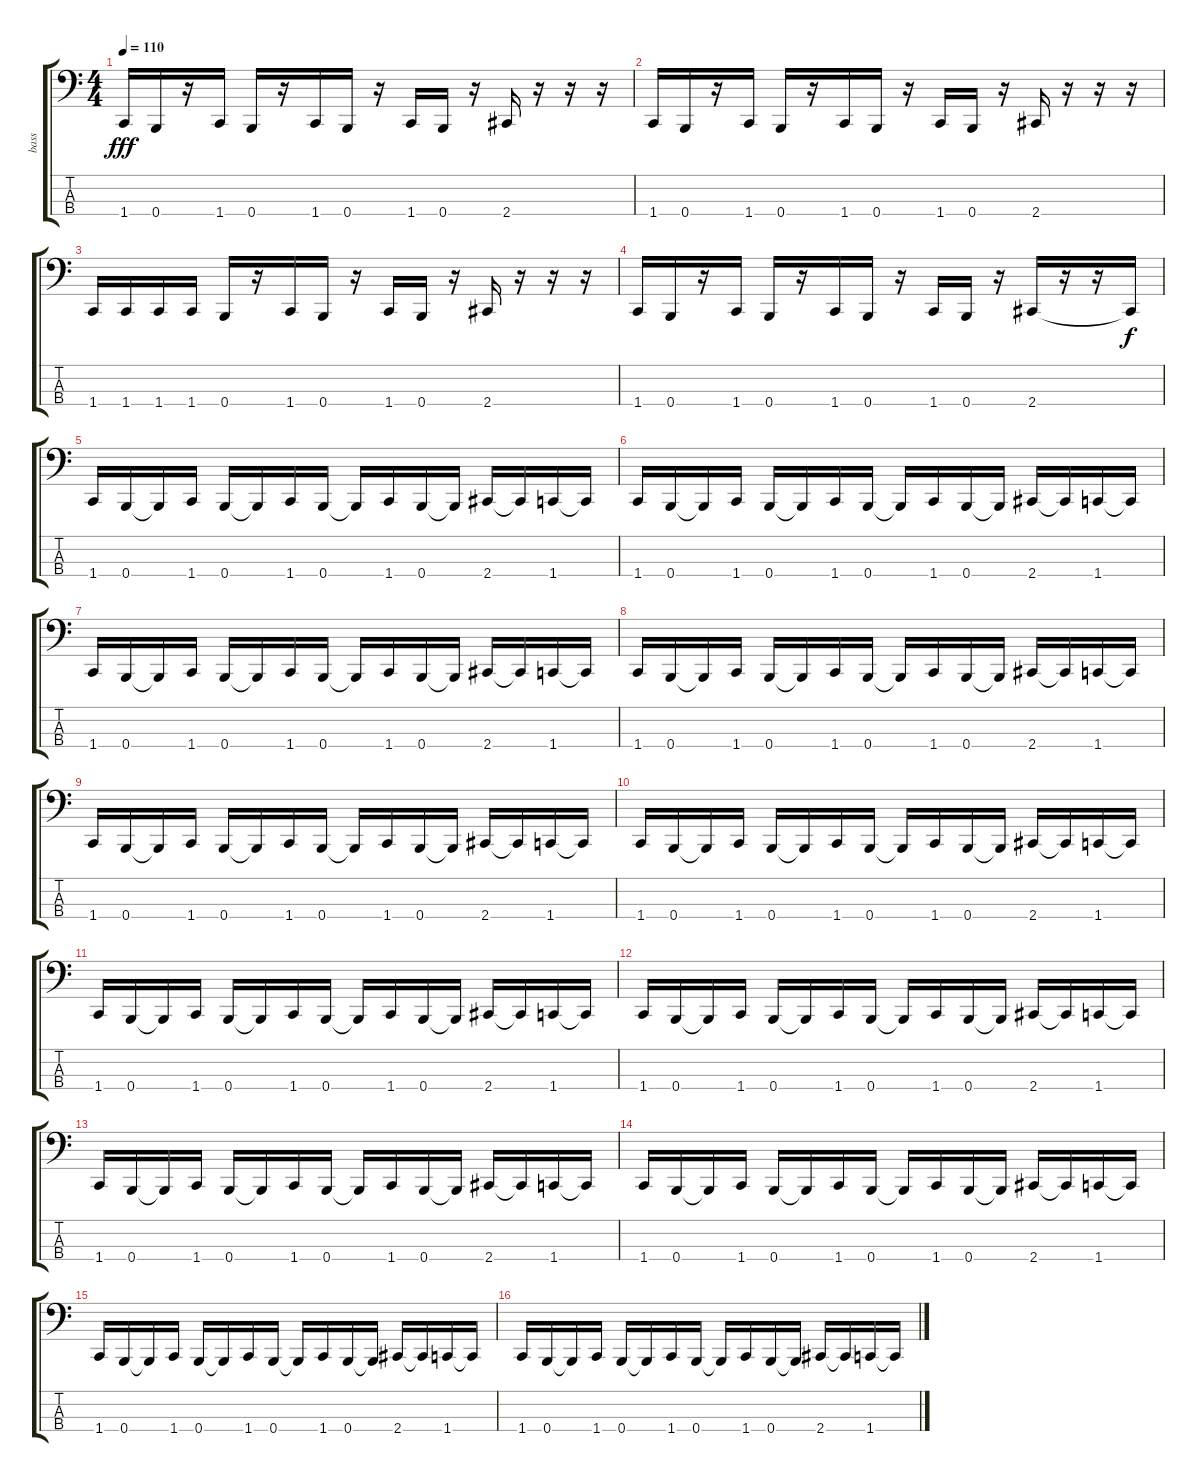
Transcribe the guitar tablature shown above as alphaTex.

\track ("bass" "bass") {instrument electricbasspick}
\staff {score tabs}
\tuning (D2 A1 E1 B0) {hide}
\ts (4 4)
\tempo 110
\clef f4
\ks c
1.4.16{dy fff volume 16 balance 0 instrument baritonesax} 0.4.16 r.16 1.4.16 0.4.16 r.16 1.4.16 0.4.16 r.16 1.4.16 0.4.16 r.16 2.4.16 r.16 r.16 r.16 |
1.4.16{volume 16 balance 16} 0.4.16 r.16 1.4.16 0.4.16 r.16 1.4.16 0.4.16 r.16 1.4.16 0.4.16 r.16 2.4.16 r.16 r.16 r.16 |
1.4.16{balance 0} 1.4.16 1.4.16 1.4.16 0.4.16 r.16 1.4.16 0.4.16 r.16 1.4.16 0.4.16 r.16 2.4.16 r.16 r.16 r.16 |
1.4.16{volume 16 balance 8} 0.4.16 r.16 1.4.16 0.4.16 r.16 1.4.16 0.4.16 r.16 1.4.16 0.4.16 r.16 2.4.16 r.16 r.16 2.4{t}.16{dy f} |
1.4.16{volume 16 balance 8 instrument electricbasspick} 0.4.16 0.4{t}.16 1.4.16 0.4.16 0.4{t}.16 1.4.16 0.4.16 0.4{t}.16 1.4.16 0.4.16 0.4{t}.16 2.4.16 2.4{t}.16 1.4.16 1.4{t}.16 |
1.4.16 0.4.16 0.4{t}.16 1.4.16 0.4.16 0.4{t}.16 1.4.16 0.4.16 0.4{t}.16 1.4.16 0.4.16 0.4{t}.16 2.4.16 2.4{t}.16 1.4.16 1.4{t}.16 |
1.4.16 0.4.16 0.4{t}.16 1.4.16 0.4.16 0.4{t}.16 1.4.16 0.4.16 0.4{t}.16 1.4.16 0.4.16 0.4{t}.16 2.4.16 2.4{t}.16 1.4.16 1.4{t}.16 |
1.4.16 0.4.16 0.4{t}.16 1.4.16 0.4.16 0.4{t}.16 1.4.16 0.4.16 0.4{t}.16 1.4.16 0.4.16 0.4{t}.16 2.4.16 2.4{t}.16 1.4.16 1.4{t}.16 |
1.4.16 0.4.16 0.4{t}.16 1.4.16 0.4.16 0.4{t}.16 1.4.16 0.4.16 0.4{t}.16 1.4.16 0.4.16 0.4{t}.16 2.4.16 2.4{t}.16 1.4.16 1.4{t}.16 |
1.4.16 0.4.16 0.4{t}.16 1.4.16 0.4.16 0.4{t}.16 1.4.16 0.4.16 0.4{t}.16 1.4.16 0.4.16 0.4{t}.16 2.4.16 2.4{t}.16 1.4.16 1.4{t}.16 |
1.4.16 0.4.16 0.4{t}.16 1.4.16 0.4.16 0.4{t}.16 1.4.16 0.4.16 0.4{t}.16 1.4.16 0.4.16 0.4{t}.16 2.4.16 2.4{t}.16 1.4.16 1.4{t}.16 |
1.4.16 0.4.16 0.4{t}.16 1.4.16 0.4.16 0.4{t}.16 1.4.16 0.4.16 0.4{t}.16 1.4.16 0.4.16 0.4{t}.16 2.4.16 2.4{t}.16 1.4.16 1.4{t}.16 |
1.4.16 0.4.16 0.4{t}.16 1.4.16 0.4.16 0.4{t}.16 1.4.16 0.4.16 0.4{t}.16 1.4.16 0.4.16 0.4{t}.16 2.4.16 2.4{t}.16 1.4.16 1.4{t}.16 |
1.4.16 0.4.16 0.4{t}.16 1.4.16 0.4.16 0.4{t}.16 1.4.16 0.4.16 0.4{t}.16 1.4.16 0.4.16 0.4{t}.16 2.4.16 2.4{t}.16 1.4.16 1.4{t}.16 |
1.4.16 0.4.16 0.4{t}.16 1.4.16 0.4.16 0.4{t}.16 1.4.16 0.4.16 0.4{t}.16 1.4.16 0.4.16 0.4{t}.16 2.4.16 2.4{t}.16 1.4.16 1.4{t}.16 |
1.4.16 0.4.16 0.4{t}.16 1.4.16 0.4.16 0.4{t}.16 1.4.16 0.4.16 0.4{t}.16 1.4.16 0.4.16 0.4{t}.16 2.4.16 2.4{t}.16 1.4.16 1.4{t}.16
